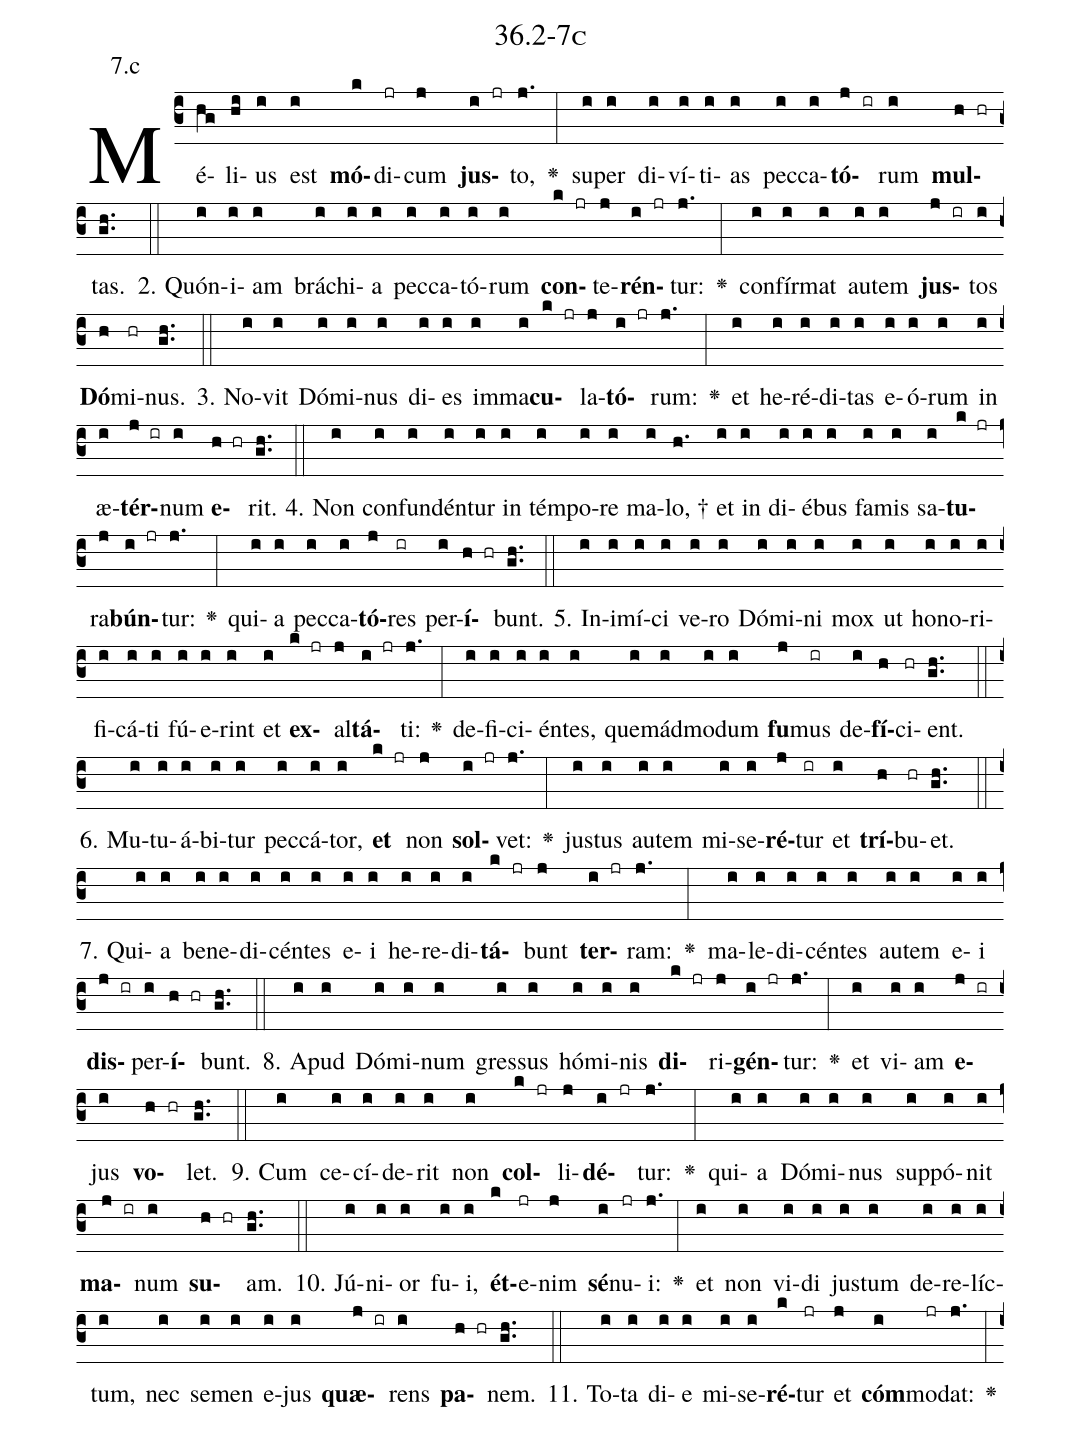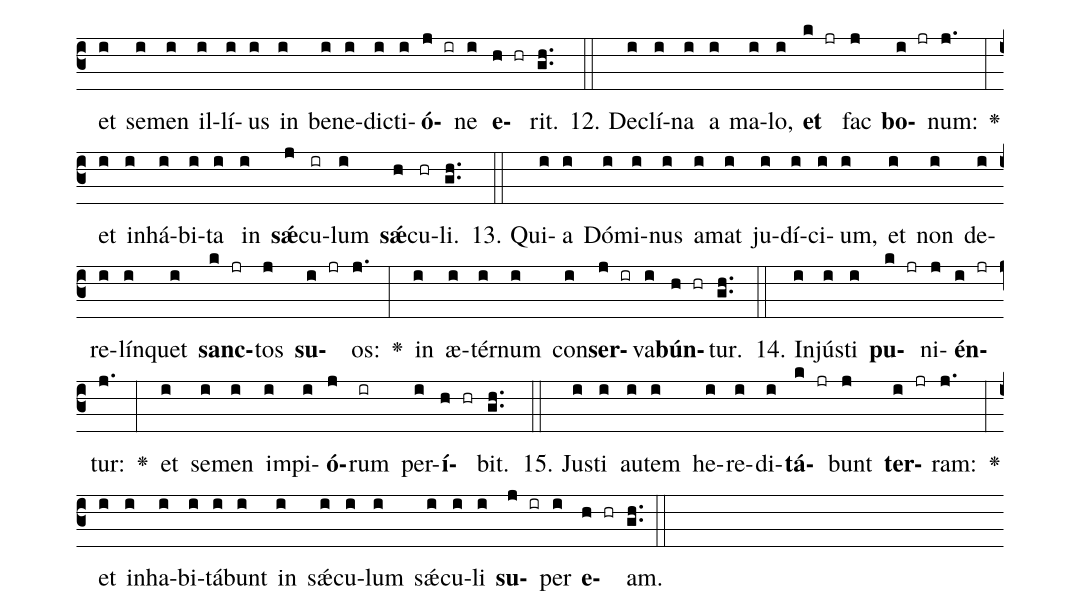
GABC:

name: 36.2-7c;
annotation: 7.c;
%%
(c3)Mé(hg)li(hi)us(i) est(i) <b>mó</b>(k)di(jr)cum(j) <b>jus</b>(i jr)to,(j.) <v>\greheightstar</v>(:) su(i)per(i) di(i)ví(i)ti(i)as(i) pec(i)ca(i)<b>tó</b>(j ir)rum(i) <b>mul</b>(h hr)tas.(gh..) (::)
2. Quón(i)i(i)am(i) brá(i)chi(i)a(i) pec(i)ca(i)tó(i)rum(i) <b>con</b>(k jr)te(j)<b>rén</b>(i jr)tur:(j.) <v>\greheightstar</v>(:) con(i)fír(i)mat(i) au(i)tem(i) <b>jus</b>(j ir)tos(i) <b>Dó</b>(h)mi(hr)nus.(gh..) (::)
3. No(i)vit(i) Dó(i)mi(i)nus(i) di(i)es(i) im(i)ma(i)<b>cu</b>(k jr)la(j)<b>tó</b>(i jr)rum:(j.) <v>\greheightstar</v>(:) et(i) he(i)ré(i)di(i)tas(i) e(i)ó(i)rum(i) in(i) æ(i)<b>tér</b>(j ir)num(i) <b>e</b>(h hr)rit.(gh..) (::)
4. Non(i) con(i)fun(i)dén(i)tur(i) in(i) tém(i)po(i)re(i) ma(i)lo, †(h.) et(i) in(i) di(i)é(i)bus(i) fa(i)mis(i) sa(i)<b>tu</b>(k jr)ra(j)<b>bún</b>(i jr)tur:(j.) <v>\greheightstar</v>(:) qui(i)a(i) pec(i)ca(i)<b>tó</b>(j)res(ir) per(i)<b>í</b>(h hr)bunt.(gh..) (::)
5. In(i)i(i)mí(i)ci(i) ve(i)ro(i) Dó(i)mi(i)ni(i) mox(i) ut(i) ho(i)no(i)ri(i)fi(i)cá(i)ti(i) fú(i)e(i)rint(i) et(i) <b>ex</b>(k jr)al(j)<b>tá</b>(i jr)ti:(j.) <v>\greheightstar</v>(:) de(i)fi(i)ci(i)én(i)tes,(i) quem(i)ád(i)mo(i)dum(i) <b>fu</b>(j)mus(ir) de(i)<b>fí</b>(h)ci(hr)ent.(gh..) (::)
6. Mu(i)tu(i)á(i)bi(i)tur(i) pec(i)cá(i)tor,(i) <b>et</b>(k jr) non(j) <b>sol</b>(i jr)vet:(j.) <v>\greheightstar</v>(:) jus(i)tus(i) au(i)tem(i) mi(i)se(i)<b>ré</b>(j)tur(ir) et(i) <b>trí</b>(h)bu(hr)et.(gh..) (::)
7. Qui(i)a(i) be(i)ne(i)di(i)cén(i)tes(i) e(i)i(i) he(i)re(i)di(i)<b>tá</b>(k jr)bunt(j) <b>ter</b>(i jr)ram:(j.) <v>\greheightstar</v>(:) ma(i)le(i)di(i)cén(i)tes(i) au(i)tem(i) e(i)i(i) <b>dis</b>(j ir)per(i)<b>í</b>(h hr)bunt.(gh..) (::)
8. A(i)pud(i) Dó(i)mi(i)num(i) gres(i)sus(i) hó(i)mi(i)nis(i) <b>di</b>(k jr)ri(j)<b>gén</b>(i jr)tur:(j.) <v>\greheightstar</v>(:) et(i) vi(i)am(i) <b>e</b>(j ir)jus(i) <b>vo</b>(h hr)let.(gh..) (::)
9. Cum(i) ce(i)cí(i)de(i)rit(i) non(i) <b>col</b>(k jr)li(j)<b>dé</b>(i jr)tur:(j.) <v>\greheightstar</v>(:) qui(i)a(i) Dó(i)mi(i)nus(i) sup(i)pó(i)nit(i) <b>ma</b>(j ir)num(i) <b>su</b>(h hr)am.(gh..) (::)
10. Jú(i)ni(i)or(i) fu(i)i,(i) <b>ét</b>(k)e(jr)nim(j) <b>sé</b>(i)nu(jr)i:(j.) <v>\greheightstar</v>(:) et(i) non(i) vi(i)di(i) jus(i)tum(i) de(i)re(i)líc(i)tum,(i) nec(i) se(i)men(i) e(i)jus(i) <b>quæ</b>(j ir)rens(i) <b>pa</b>(h hr)nem.(gh..) (::)
11. To(i)ta(i) di(i)e(i) mi(i)se(i)<b>ré</b>(k)tur(jr) et(j) <b>cóm</b>(i)mo(jr)dat:(j.) <v>\greheightstar</v>(:) et(i) se(i)men(i) il(i)lí(i)us(i) in(i) be(i)ne(i)dic(i)ti(i)<b>ó</b>(j ir)ne(i) <b>e</b>(h hr)rit.(gh..) (::)
12. De(i)clí(i)na(i) a(i) ma(i)lo,(i) <b>et</b>(k jr) fac(j) <b>bo</b>(i jr)num:(j.) <v>\greheightstar</v>(:) et(i) in(i)há(i)bi(i)ta(i) in(i) <b>sǽ</b>(j)cu(ir)lum(i) <b>sǽ</b>(h)cu(hr)li.(gh..) (::)
13. Qui(i)a(i) Dó(i)mi(i)nus(i) a(i)mat(i) ju(i)dí(i)ci(i)um,(i) et(i) non(i) de(i)re(i)lín(i)quet(i) <b>sanc</b>(k jr)tos(j) <b>su</b>(i jr)os:(j.) <v>\greheightstar</v>(:) in(i) æ(i)tér(i)num(i) con(i)<b>ser</b>(j ir)va(i)<b>bún</b>(h hr)tur.(gh..) (::)
14. In(i)jús(i)ti(i) <b>pu</b>(k jr)ni(j)<b>én</b>(i jr)tur:(j.) <v>\greheightstar</v>(:) et(i) se(i)men(i) im(i)pi(i)<b>ó</b>(j)rum(ir) per(i)<b>í</b>(h hr)bit.(gh..) (::)
15. Jus(i)ti(i) au(i)tem(i) he(i)re(i)di(i)<b>tá</b>(k jr)bunt(j) <b>ter</b>(i jr)ram:(j.) <v>\greheightstar</v>(:) et(i) in(i)ha(i)bi(i)tá(i)bunt(i) in(i) sǽ(i)cu(i)lum(i) sǽ(i)cu(i)li(i) <b>su</b>(j ir)per(i) <b>e</b>(h hr)am.(gh..) (::)
